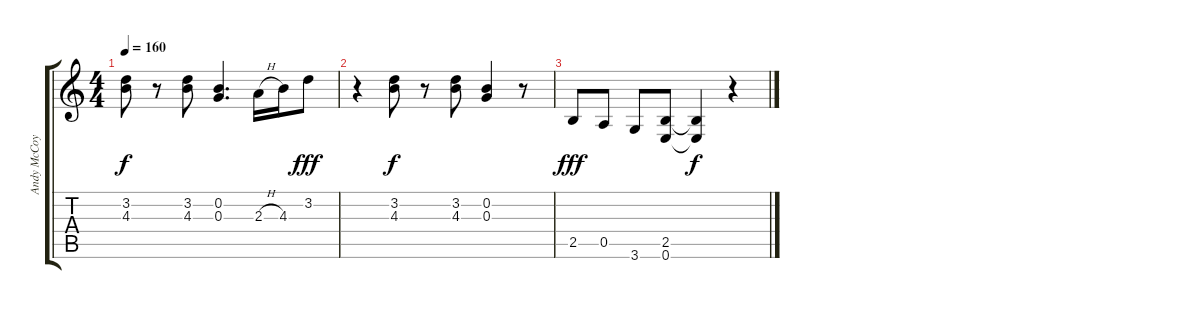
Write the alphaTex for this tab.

\track ("Andy McCoy" "Andy McCoy") {instrument distortionguitar}
\staff {score tabs}
\tuning (E4 B3 G3 D3 A2 E2) {hide}
\ts (4 4)
\tempo 160
\clef g2
\ks c
(3.2 4.3).8{dy f} r.8 (3.2 4.3).8 (0.2 0.3).4{d} 2.3{h}.16 4.3.16 3.2.8{dy fff} |
r.4 (3.2 4.3).8{dy f} r.8 (3.2 4.3).8 (0.2 0.3).4 r.8 |
2.5.8{dy fff} 0.5.8 3.6.8 (2.5 0.6).8 (2.5{t} 0.6{t}).4{dy f} r.4
